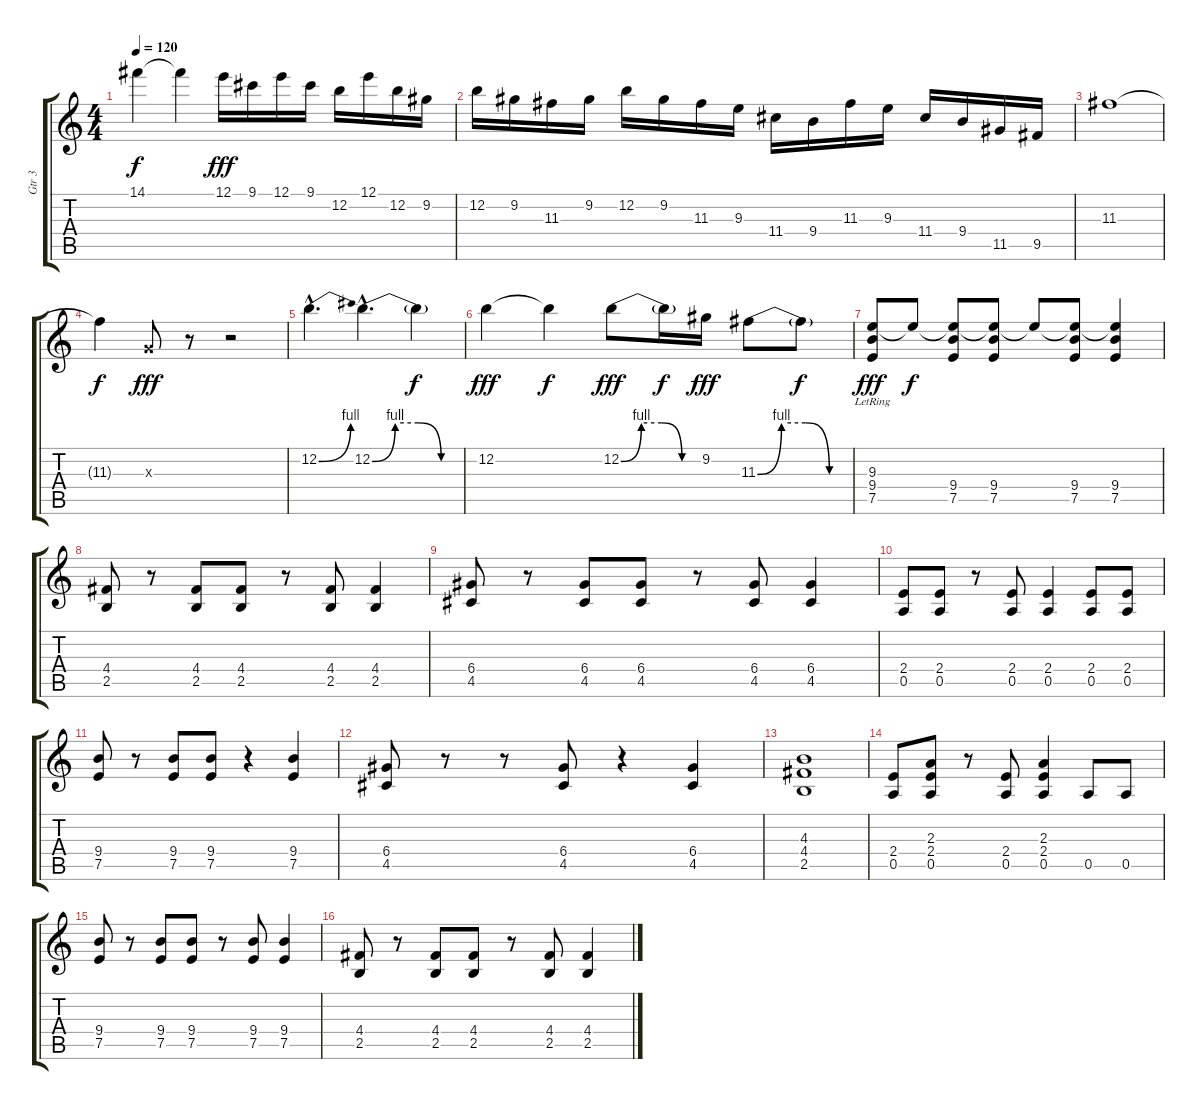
\track ("Gtr 3" "Gtr 3") {instrument distortionguitar}
\staff {score tabs}
\tuning (E4 B3 G3 D3 A2 E2) {hide}
\ts (4 4)
\tempo 120
\clef g2
\ks c
14.1{t}.4{dy f} 14.1{t}.4 12.1.16{dy fff} 9.1.16 12.1.16 9.1.16 12.2.16 12.1.16 12.2.16 9.2.16 |
12.2.16 9.2.16 11.3.16 9.2.16 12.2.16 9.2.16 11.3.16 9.3.16 11.4.16 9.4.16 11.3.16 9.3.16 11.4.16 9.4.16 11.5.16 9.5.16 |
11.3.1 |
11.3{t}.4{dy f} 0.3{x}.8{dy fff} r.8 r.2 |
12.2{be (bend 0 0 60 4) hac}.4{d} 12.2{be (custom 0 0 15 4 30 4 45 0 60 0) hac}.4{d} 12.2{t}.4{dy f} |
12.2.4{dy fff} 12.2{t}.4{dy f} 12.2{be (custom 0 0 15 4 30 4 45 0 60 0)}.8{dy fff} 12.2{t}.16{dy f} 9.2.16{dy fff} 11.3{be (custom 0 0 15 4 30 4 45 0 60 0)}.8 11.3{t}.8{dy f} |
(9.3{lr} 9.4 7.5).8{dy fff} 9.3{t}.8{dy f} (9.3{t} 9.4 7.5).8 (9.3{t} 9.4 7.5).8 9.3{t}.8 (9.3{t} 9.4 7.5).8 (9.3{t} 9.4 7.5).4 |
(4.4 2.5).8 r.8 (4.4 2.5).8 (4.4 2.5).8 r.8 (4.4 2.5).8 (4.4 2.5).4 |
(6.4 4.5).8 r.8 (6.4 4.5).8 (6.4 4.5).8 r.8 (6.4 4.5).8 (6.4 4.5).4 |
(2.4 0.5).8 (2.4 0.5).8 r.8 (2.4 0.5).8 (2.4 0.5).4 (2.4 0.5).8 (2.4 0.5).8 |
(9.4 7.5).8 r.8 (9.4 7.5).8 (9.4 7.5).8 r.4 (9.4 7.5).4 |
(6.4 4.5).8 r.8 r.8 (6.4 4.5).8 r.4 (6.4 4.5).4 |
(4.3 4.4 2.5).1 |
(2.4 0.5).8 (2.3 2.4 0.5).8 r.8 (2.4 0.5).8 (2.3 2.4 0.5).4 0.5.8 0.5.8 |
(9.4 7.5).8 r.8 (9.4 7.5).8 (9.4 7.5).8 r.8 (9.4 7.5).8 (9.4 7.5).4 |
(4.4 2.5).8 r.8 (4.4 2.5).8 (4.4 2.5).8 r.8 (4.4 2.5).8 (4.4 2.5).4
